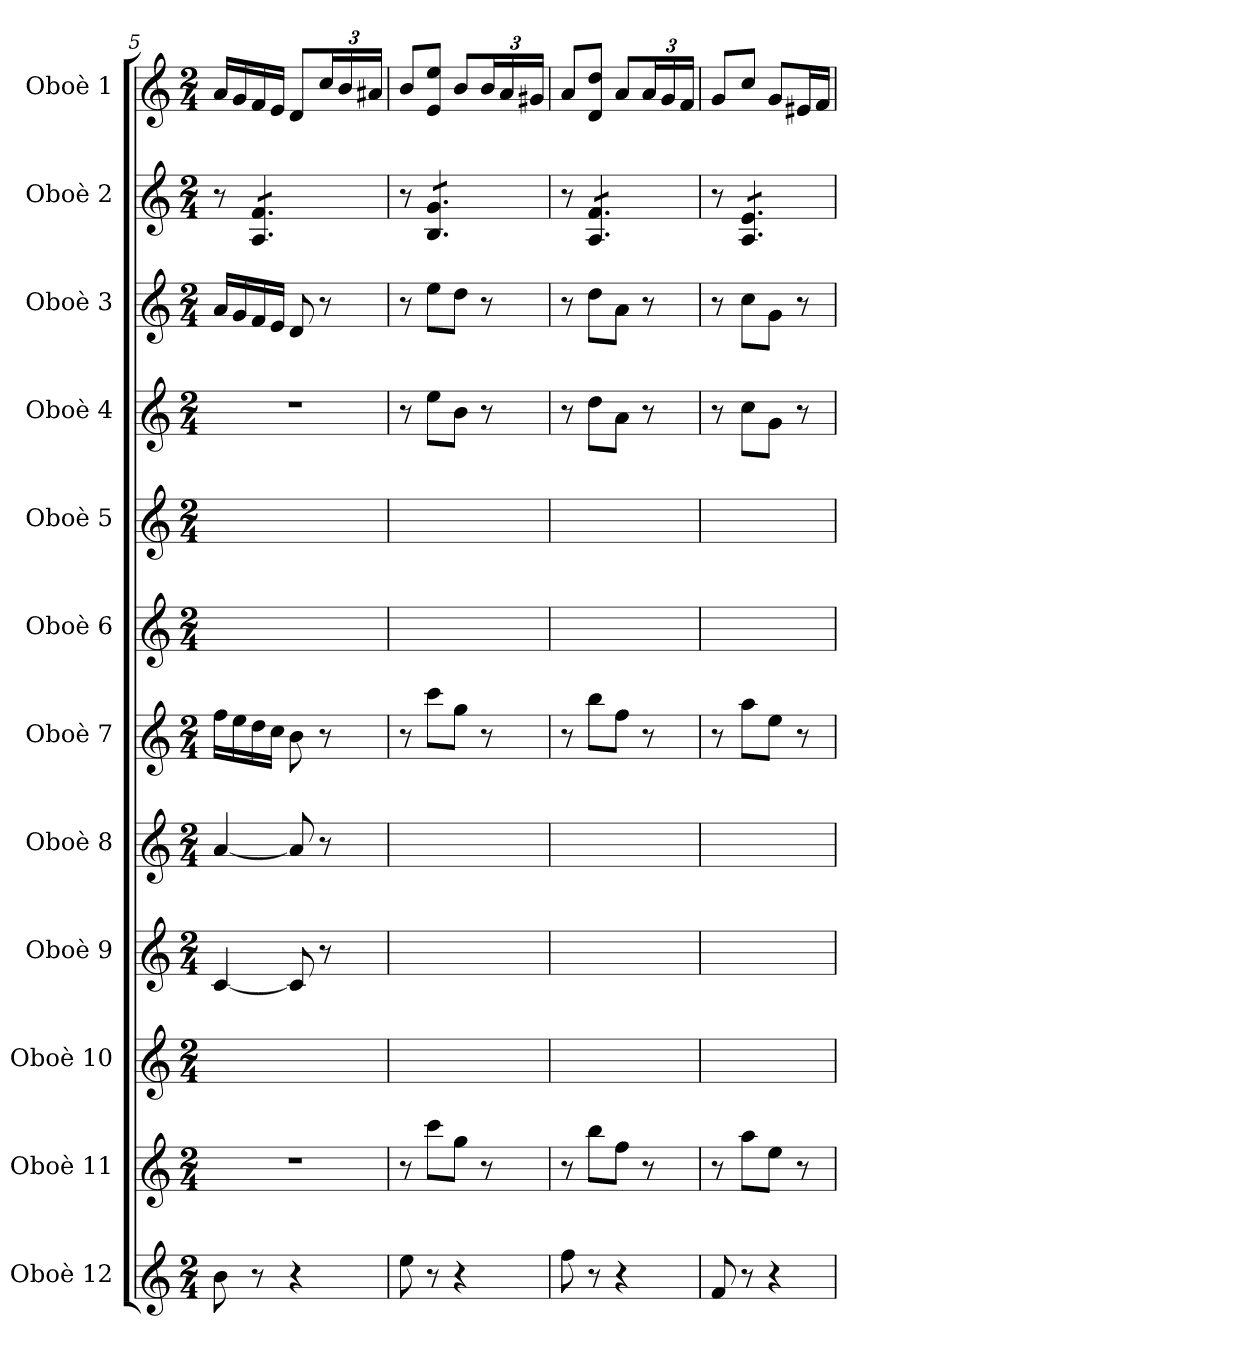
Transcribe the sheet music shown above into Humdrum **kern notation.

**kern	**kern	**kern	**kern	**kern	**kern	**kern	**kern	**kern	**kern	**kern	**kern
*part12	*part11	*part10	*part9	*part8	*part7	*part6	*part5	*part4	*part3	*part2	*part1
*staff12	*staff11	*staff10	*staff9	*staff8	*staff7	*staff6	*staff5	*staff4	*staff3	*staff2	*staff1
*I"Oboè 12	*I"Oboè 11	*I"Oboè 10	*I"Oboè 9	*I"Oboè 8	*I"Oboè 7	*I"Oboè 6	*I"Oboè 5	*I"Oboè 4	*I"Oboè 3	*I"Oboè 2	*I"Oboè 1
*I'Ob	*I'Ob	*I'Ob	*I'Ob	*I'Ob	*I'Ob	*I'Ob	*I'Ob	*I'Ob	*I'Ob	*I'Ob	*I'Ob
*clefG2	*clefG2	*clefG2	*clefG2	*clefG2	*clefG2	*clefG2	*clefG2	*clefG2	*clefG2	*clefG2	*clefG2
*k[]	*k[]	*k[]	*k[]	*k[]	*k[]	*k[]	*k[]	*k[]	*k[]	*k[]	*k[]
*M2/4	*M2/4	*M2/4	*M2/4	*M2/4	*M2/4	*M2/4	*M2/4	*M2/4	*M2/4	*M2/4	*M2/4
=5	=5	=5	=5	=5	=5	=5	=5	=5	=5	=5	=5
8b\	2r	2ryy	[4c/	[4a/	16ff\LL	2ryy	2ryy	2r	16a/LL	8r	16a/LL
.	.	.	.	.	16ee\	.	.	.	16g/	.	16g/
*	*	*	*	*	*	*	*	*	*	*tremolo	*
8r	.	.	.	.	16dd\	.	.	.	16f/	8A/ 8f/L	16f/
.	.	.	.	.	16cc\JJ	.	.	.	16e/JJ	.	16e/JJ
4r	.	.	8c/]	8a/]	8b\	.	.	.	8d/	8A/ 8f/	8d/L
.	.	.	8r	8r	8r	.	.	.	8r	8A/ 8f/J	24cc/L
.	.	.	.	.	.	.	.	.	.	.	24b/
.	.	.	.	.	.	.	.	.	.	.	24a#X/JJ
=6	=6	=6	=6	=6	=6	=6	=6	=6	=6	=6	=6
8ee\	8r	2ryy	2ryy	2ryy	8r	2ryy	2ryy	8r	8r	8r	8b/L
8r	8ccc\L	.	.	.	8ccc\L	.	.	8ee\L	8ee\L	8B/ 8g/L	8e/ 8ee/J
4r	8gg\J	.	.	.	8gg\J	.	.	8b\J	8dd\J	8B/ 8g/	8b/L
.	8r	.	.	.	8r	.	.	8r	8r	8B/ 8g/J	24b/L
.	.	.	.	.	.	.	.	.	.	.	24a/
.	.	.	.	.	.	.	.	.	.	.	24g#X/JJ
=7	=7	=7	=7	=7	=7	=7	=7	=7	=7	=7	=7
8ff\	8r	2ryy	2ryy	2ryy	8r	2ryy	2ryy	8r	8r	8r	8a/L
8r	8bb\L	.	.	.	8bb\L	.	.	8dd\L	8dd\L	8A/ 8f/L	8d/ 8dd/J
4r	8ff\J	.	.	.	8ff\J	.	.	8a\J	8a\J	8A/ 8f/	8a/L
.	8r	.	.	.	8r	.	.	8r	8r	8A/ 8f/J	24a/L
.	.	.	.	.	.	.	.	.	.	.	24g/
.	.	.	.	.	.	.	.	.	.	.	24f/JJ
=8	=8	=8	=8	=8	=8	=8	=8	=8	=8	=8	=8
8f/	8r	2ryy	2ryy	2ryy	8r	2ryy	2ryy	8r	8r	8r	8g/L
8r	8aa\L	.	.	.	8aa\L	.	.	8cc\L	8cc\L	8A/ 8e/L	8cc/J
4r	8ee\J	.	.	.	8ee\J	.	.	8g\J	8g\J	8A/ 8e/	8g/L
.	8r	.	.	.	8r	.	.	8r	8r	8A/ 8e/J	16e#X/L
*	*	*	*	*	*	*	*	*	*	*Xtremolo	*
.	.	.	.	.	.	.	.	.	.	.	16f/JJ
=	=	=	=	=	=	=	=	=	=	=	=
*-	*-	*-	*-	*-	*-	*-	*-	*-	*-	*-	*-
